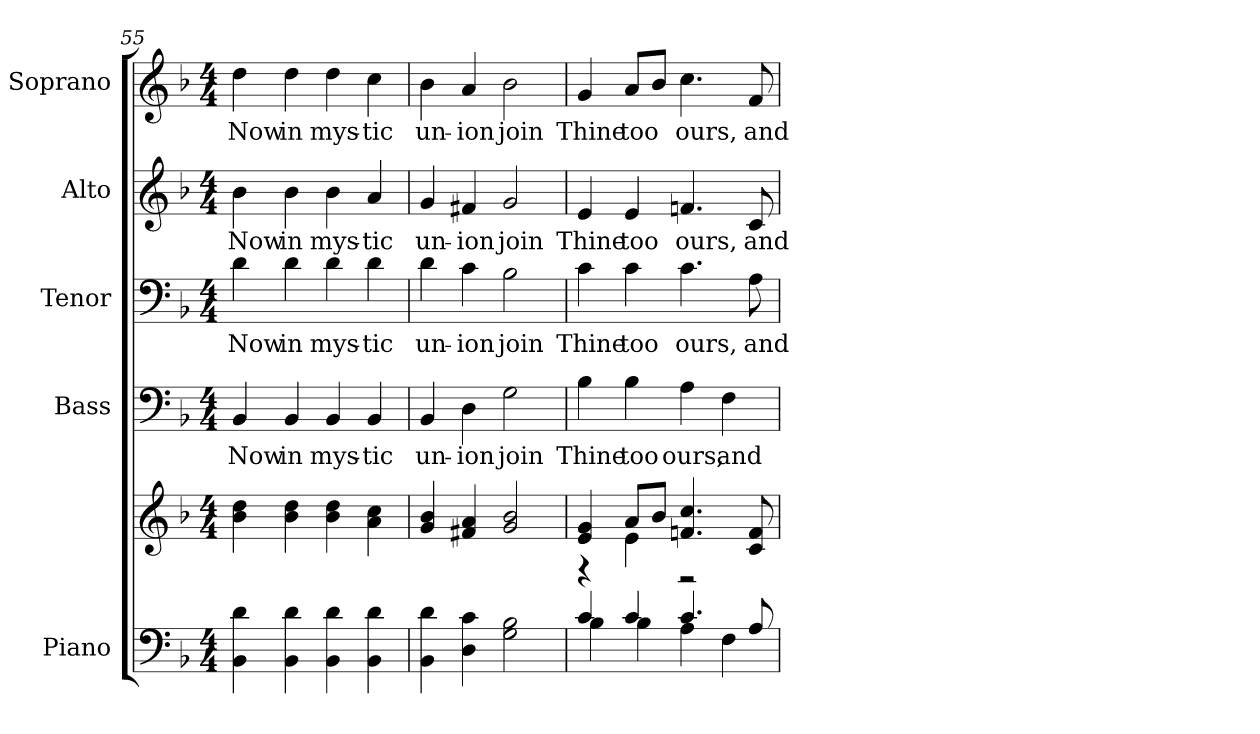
**kern	**kern	**kern	**text	**kern	**text	**kern	**text	**kern	**text
*part5	*part5	*part4	*part4	*part3	*part3	*part2	*part2	*part1	*part1
*staff6	*staff5	*staff4	*staff4	*staff3	*staff3	*staff2	*staff2	*staff1	*staff1
*I"Piano	*	*I"Bass	*	*I"Tenor	*	*I"Alto	*	*I"Soprano	*
*I'Pno.	*	*I'B.	*	*I'T.	*	*I'A.	*	*I'S.	*
!!LO:PB:g=z
*clefF4	*clefG2	*clefF4	*	*clefF4	*	*clefG2	*	*clefG2	*
*k[b-]	*k[b-]	*k[b-]	*	*k[b-]	*	*k[b-]	*	*k[b-]	*
*F:	*F:	*F:	*	*F:	*	*F:	*	*F:	*
*M4/4	*M4/4	*M4/4	*	*M4/4	*	*M4/4	*	*M4/4	*
=55	=55	=55	=55	=55	=55	=55	=55	=55	=55
!	!	!	!LO:LY:b:color=#000000	!	!	!	!	!	!
!	!	!	!	!	!LO:LY:b:color=#000000	!	!	!	!
!	!	!	!	!	!	!	!LO:LY:b:color=#000000	!	!
!	!	!	!	!	!	!	!	!	!LO:LY:b:color=#000000
4BB-i\ 4di	4b-i\ 4ddi	4BB-i/	Now	4di\	Now	4b-i\	Now	4ddi\	Now
!	!	!	!LO:LY:b:color=#000000	!	!	!	!	!	!
!	!	!	!	!	!LO:LY:b:color=#000000	!	!	!	!
!	!	!	!	!	!	!	!LO:LY:b:color=#000000	!	!
!	!	!	!	!	!	!	!	!	!LO:LY:b:color=#000000
4BB-i\ 4di	4b-i\ 4ddi	4BB-i/	in	4di\	in	4b-i\	in	4ddi\	in
!	!	!	!LO:LY:b:color=#000000	!	!	!	!	!	!
!	!	!	!	!	!LO:LY:b:color=#000000	!	!	!	!
!	!	!	!	!	!	!	!LO:LY:b:color=#000000	!	!
!	!	!	!	!	!	!	!	!	!LO:LY:b:color=#000000
4BB-i\ 4di	4b-i\ 4ddi	4BB-i/	mys-	4di\	mys-	4b-i\	mys-	4ddi\	mys-
!	!	!	!LO:LY:b:color=#000000	!	!	!	!	!	!
!	!	!	!	!	!LO:LY:b:color=#000000	!	!	!	!
!	!	!	!	!	!	!	!LO:LY:b:color=#000000	!	!
!	!	!	!	!	!	!	!	!	!LO:LY:b:color=#000000
4BB-i\ 4di	4ai\ 4cci	4BB-i/	-tic	4di\	-tic	4ai/	-tic	4cci\	-tic
=56	=56	=56	=56	=56	=56	=56	=56	=56	=56
!	!	!	!LO:LY:b:color=#000000	!	!	!	!	!	!
!	!	!	!	!	!LO:LY:b:color=#000000	!	!	!	!
!	!	!	!	!	!	!	!LO:LY:b:color=#000000	!	!
!	!	!	!	!	!	!	!	!	!LO:LY:b:color=#000000
4BB-i\ 4di	4gi/ 4b-i	4BB-i/	un-	4di\	un-	4gi/	un-	4b-i\	un-
!	!	!	!LO:LY:b:color=#000000	!	!	!	!	!	!
!	!	!	!	!	!LO:LY:b:color=#000000	!	!	!	!
!	!	!	!	!	!	!	!LO:LY:b:color=#000000	!	!
!	!	!	!	!	!	!	!	!	!LO:LY:b:color=#000000
4Di\ 4ci	4f#Xi/ 4ai	4Di\	-ion	4ci\	-ion	4f#Xi/	-ion	4ai/	-ion
!	!	!	!LO:LY:b:color=#000000	!	!	!	!	!	!
!	!	!	!	!	!LO:LY:b:color=#000000	!	!	!	!
!	!	!	!	!	!	!	!LO:LY:b:color=#000000	!	!
!	!	!	!	!	!	!	!	!	!LO:LY:b:color=#000000
2Gi\ 2B-i	2gi/ 2b-i	2Gi\	join	2B-i\	join	2gi/	join	2b-i\	join
!!LO:PB:g=z
=57	=57	=57	=57	=57	=57	=57	=57	=57	=57
*^	*^	*	*	*	*	*	*	*	*
!	!	!	!	!	!LO:LY:b:color=#000000	!	!	!	!	!	!
!	!	!	!	!	!	!	!LO:LY:b:color=#000000	!	!	!	!
!	!	!	!	!	!	!	!	!	!LO:LY:b:color=#000000	!	!
!	!	!	!	!	!	!	!	!	!	!	!LO:LY:b:color=#000000
4ci/	4B-i\	4ei/ 4gi	4r	4B-i\	Thine	4ci\	Thine	4ei/	Thine	4gi/	Thine
!	!	!	!	!	!LO:LY:b:color=#000000	!	!	!	!	!	!
!	!	!	!	!	!	!	!LO:LY:b:color=#000000	!	!	!	!
!	!	!	!	!	!	!	!	!	!LO:LY:b:color=#000000	!	!
!	!	!	!	!	!	!	!	!	!	!	!LO:LY:b:color=#000000
4ci/	4B-i\	8ai/L	4ei\	4B-i\	too	4ci\	too	4ei/	too	8ai/L	too
.	.	8b-i/J	.	.	.	.	.	.	.	8b-i/J	.
!	!	!	!	!	!LO:LY:b:color=#000000	!	!	!	!	!	!
!	!	!	!	!	!	!	!LO:LY:b:color=#000000	!	!	!	!
!	!	!	!	!	!	!	!	!	!LO:LY:b:color=#000000	!	!
!	!	!	!	!	!	!	!	!	!	!	!LO:LY:b:color=#000000
4.ci/	4Ai\	4.fni/ 4.cci	2r	4Ai\	ours,	4.ci\	ours,	4.fni/	ours,	4.cci\	ours,
!	!	!	!	!	!LO:LY:b:color=#000000	!	!	!	!	!	!
.	4Fi\	.	.	4Fi\	and	.	.	.	.	.	.
!	!	!	!	!	!	!	!LO:LY:b:color=#000000	!	!	!	!
!	!	!	!	!	!	!	!	!	!LO:LY:b:color=#000000	!	!
!	!	!	!	!	!	!	!	!	!	!	!LO:LY:b:color=#000000
8Ai/	.	8ci/ 8fi	.	.	.	8Ai\	and	8ci/	and	8fi/	and
*v	*v	*	*	*	*	*	*	*	*	*	*
*	*v	*v	*	*	*	*	*	*	*	*
=	=	=	=	=	=	=	=	=	=
*-	*-	*-	*-	*-	*-	*-	*-	*-	*-
